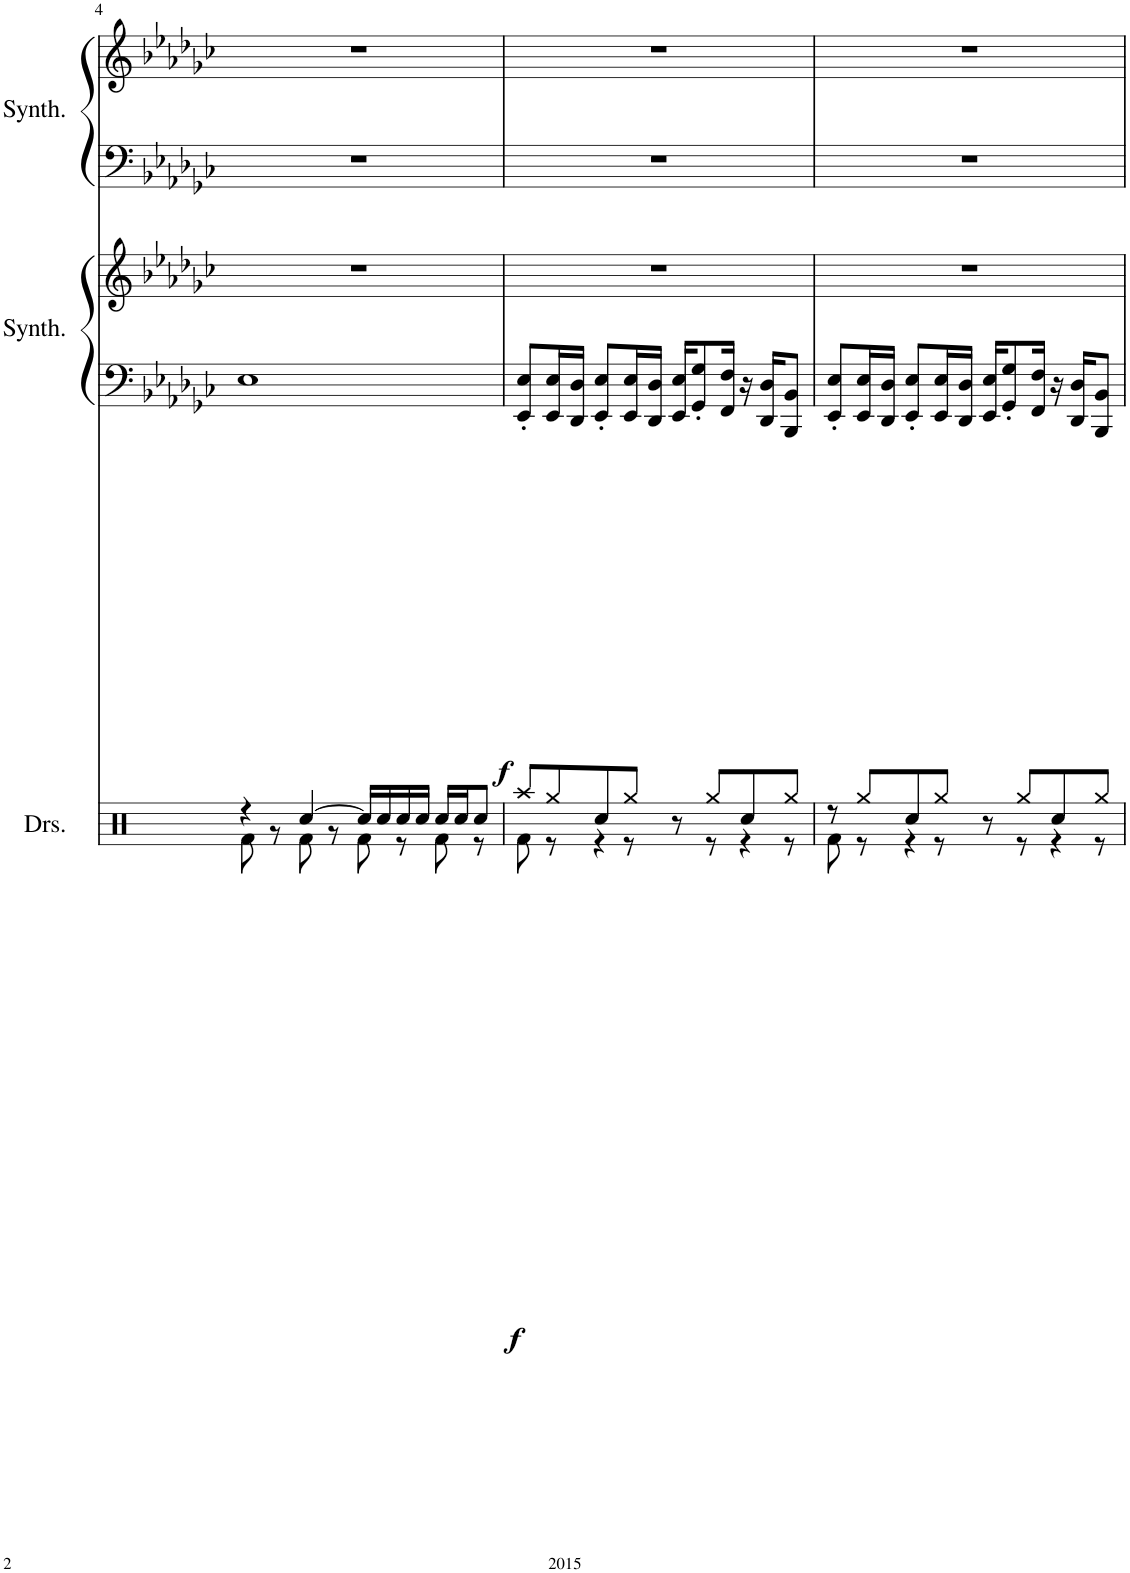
**kern	**dynam	**kern	**kern	**dynam	**kern	**kern
*part3	*part3	*part2	*part2	*part2	*part1	*part1
*staff5	*staff5	*staff4	*staff3	*staff3/4	*staff2	*staff1
*I"Drumset	*	*I"Keyboard Synthesizer	*	*	*I"Keyboard Synthesizer	*
*I'Drs.	*	*I'Synth.	*	*	*I'Synth.	*
!!LO:PB:g=z
*clefX	*	*clefF4	*clefG2	*	*clefF4	*clefG2
*k[]	*	*k[b-e-a-d-g-c-]	*k[b-e-a-d-g-c-]	*	*k[b-e-a-d-g-c-]	*k[b-e-a-d-g-c-]
*M4/4	*	*M4/4	*M4/4	*	*M4/4	*M4/4
=4	=4	=4	=4	=4	=4	=4
*^	*	*	*	*	*	*
4r	8Rf\	.	1E-	1r	.	1r	1r
.	8r	.	.	.	.	.	.
[4Rcc/	8Rf\	.	.	.	.	.	.
.	8r	.	.	.	.	.	.
16Rcc/LL]	8Rf\	.	.	.	.	.	.
16Rcc/	.	.	.	.	.	.	.
16Rcc/	8r	.	.	.	.	.	.
16Rcc/JJ	.	.	.	.	.	.	.
16Rcc/LL	8Rf\	.	.	.	.	.	.
16Rcc/J	.	.	.	.	.	.	.
8Rcc/J	8r	.	.	.	.	.	.
=5	=5	=5	=5	=5	=5	=5	=5
!	!	!LO:DY:b	!	!	!LO:DY:b=2	!	!
8Raa/L	8Rf\	f	8EE-/' 8E-/'L	1r	f	1r	1r
8Rgg/	8r	.	16EE-/ 16E-/L	.	.	.	.
.	.	.	16DD-/ 16D-/JJ	.	.	.	.
8Rcc/	4r	.	8EE-/' 8E-/'L	.	.	.	.
8Rgg/J	.	.	16EE-/ 16E-/L	.	.	.	.
.	.	.	16DD-/ 16D-/JJ	.	.	.	.
8r	8r	.	16EE-/ 16E-/KL	.	.	.	.
.	.	.	8GG-/' 8G-/'	.	.	.	.
8Rgg/L	8r	.	.	.	.	.	.
.	.	.	16FF/ 16F/Jk	.	.	.	.
8Rcc/	4r	.	16r	.	.	.	.
.	.	.	16DD-/ 16D-/KL	.	.	.	.
8Rgg/J	.	.	8BBB-/ 8BB-/J	.	.	.	.
8ryy	8r	.	8ryy	8ryy	.	8ryy	8ryy
=6	=6	=6	=6	=6	=6	=6	=6
8r	8Rf\	.	8EE-/' 8E-/'L	1r	.	1r	1r
8Rgg/L	8r	.	16EE-/ 16E-/L	.	.	.	.
.	.	.	16DD-/ 16D-/JJ	.	.	.	.
8Rcc/	4r	.	8EE-/' 8E-/'L	.	.	.	.
8Rgg/J	.	.	16EE-/ 16E-/L	.	.	.	.
.	.	.	16DD-/ 16D-/JJ	.	.	.	.
8r	8r	.	16EE-/ 16E-/KL	.	.	.	.
.	.	.	8GG-/' 8G-/'	.	.	.	.
8Rgg/L	8r	.	.	.	.	.	.
.	.	.	16FF/ 16F/Jk	.	.	.	.
8Rcc/	4r	.	16r	.	.	.	.
.	.	.	16DD-/ 16D-/KL	.	.	.	.
8Rgg/J	.	.	8BBB-/ 8BB-/J	.	.	.	.
8ryy	8r	.	8ryy	8ryy	.	8ryy	8ryy
*v	*v	*	*	*	*	*	*
=	=	=	=	=	=	=
*-	*-	*-	*-	*-	*-	*-
